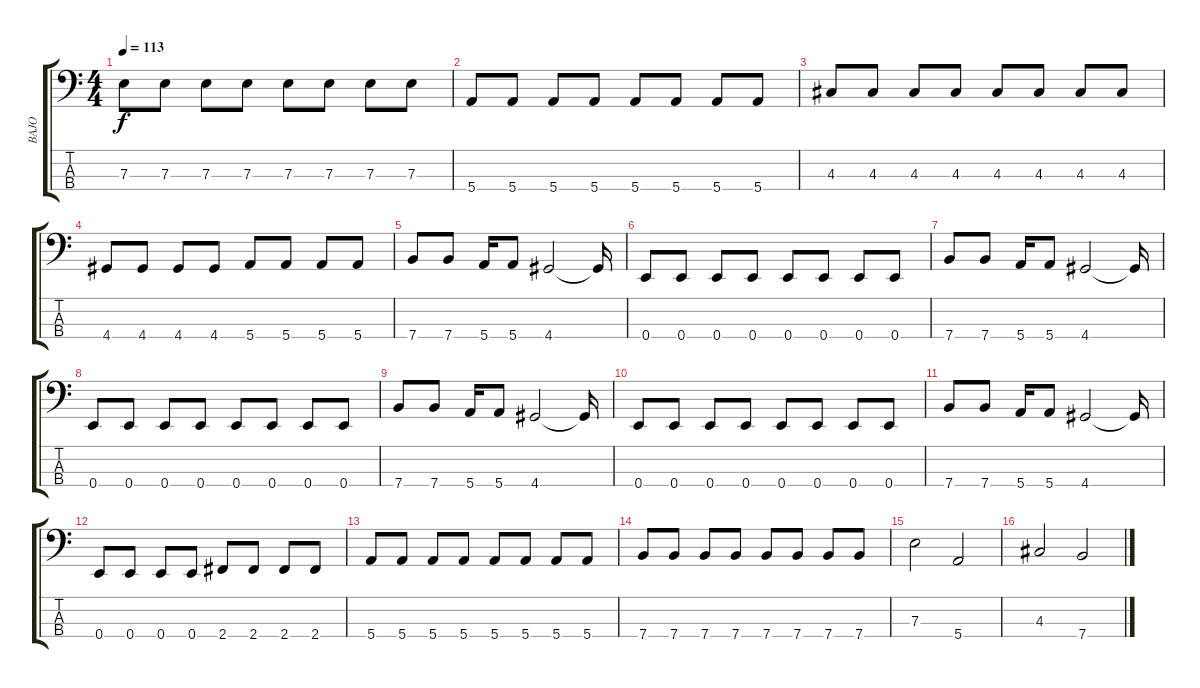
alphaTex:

\track ("BAJO" "BAJO") {instrument electricbassfinger}
\staff {score tabs}
\tuning (G2 D2 A1 E1) {hide}
\ts (4 4)
\tempo 113
\clef f4
\ks c
7.3.8{dy f} 7.3.8 7.3.8 7.3.8 7.3.8 7.3.8 7.3.8 7.3.8 |
5.4.8 5.4.8 5.4.8 5.4.8 5.4.8 5.4.8 5.4.8 5.4.8 |
4.3.8 4.3.8 4.3.8 4.3.8 4.3.8 4.3.8 4.3.8 4.3.8 |
4.4.8 4.4.8 4.4.8 4.4.8 5.4.8 5.4.8 5.4.8 5.4.8 |
7.4.8 7.4.8 5.4.16 5.4.8 4.4.2 4.4{t}.16 |
0.4.8 0.4.8 0.4.8 0.4.8 0.4.8 0.4.8 0.4.8 0.4.8 |
7.4.8 7.4.8 5.4.16 5.4.8 4.4.2 4.4{t}.16 |
0.4.8 0.4.8 0.4.8 0.4.8 0.4.8 0.4.8 0.4.8 0.4.8 |
7.4.8 7.4.8 5.4.16 5.4.8 4.4.2 4.4{t}.16 |
0.4.8 0.4.8 0.4.8 0.4.8 0.4.8 0.4.8 0.4.8 0.4.8 |
7.4.8 7.4.8 5.4.16 5.4.8 4.4.2 4.4{t}.16 |
0.4.8 0.4.8 0.4.8 0.4.8 2.4.8 2.4.8 2.4.8 2.4.8 |
5.4.8 5.4.8 5.4.8 5.4.8 5.4.8 5.4.8 5.4.8 5.4.8 |
7.4.8 7.4.8 7.4.8 7.4.8 7.4.8 7.4.8 7.4.8 7.4.8 |
7.3.2 5.4.2 |
4.3.2 7.4.2
